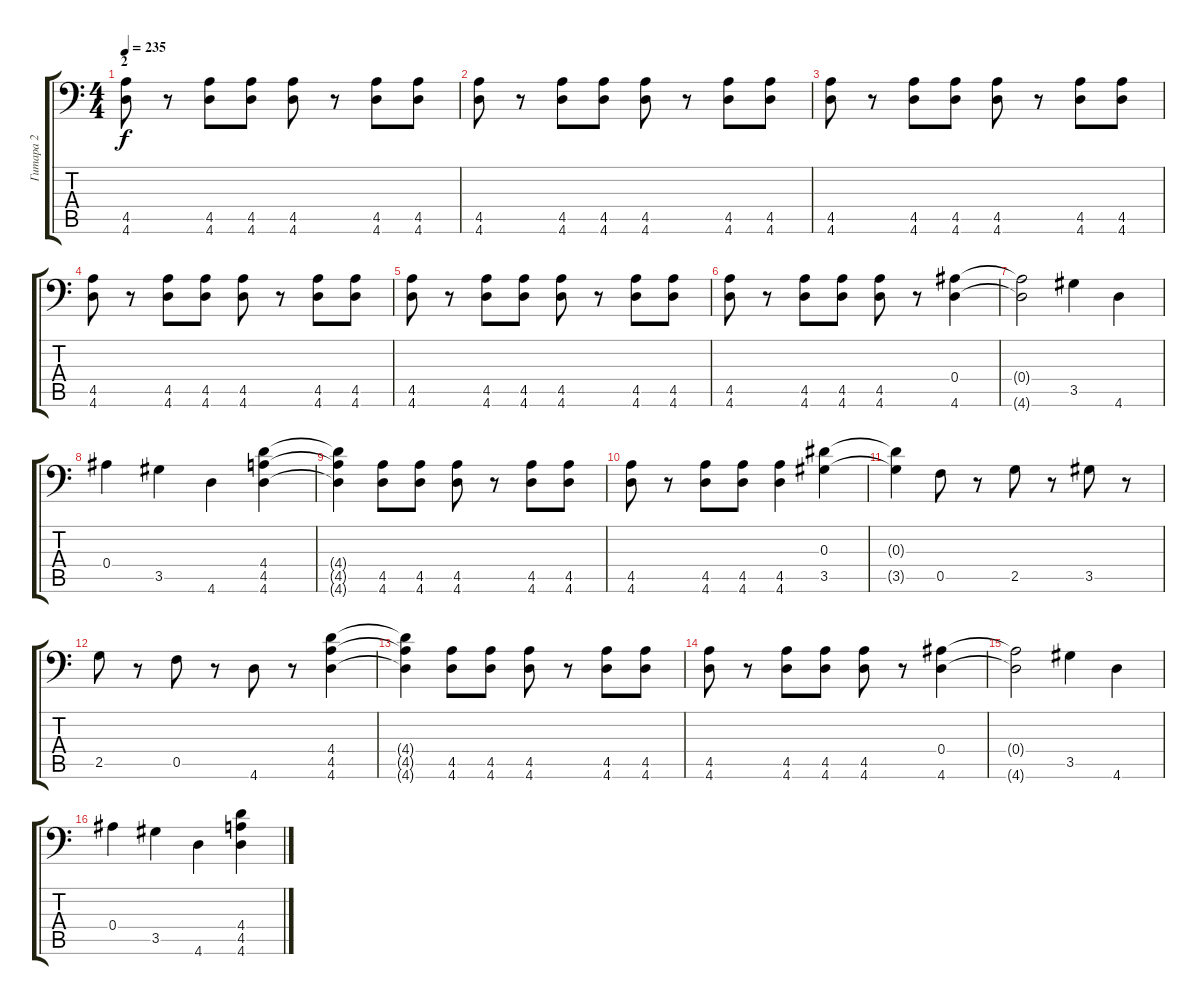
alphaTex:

\track ("Гитара 2" "Гитара 2") {instrument distortionguitar}
\staff {score tabs}
\tuning (C4 G3 Eb3 Bb2 F2 Bb1) {hide}
\ts (4 4)
\section ("" "2")
\tempo 235
\clef f4
\ks c
(4.5 4.6).8{dy f} r.8 (4.5 4.6).8 (4.5 4.6).8 (4.5 4.6).8 r.8 (4.5 4.6).8 (4.5 4.6).8 |
(4.5 4.6).8 r.8 (4.5 4.6).8 (4.5 4.6).8 (4.5 4.6).8 r.8 (4.5 4.6).8 (4.5 4.6).8 |
(4.5 4.6).8 r.8 (4.5 4.6).8 (4.5 4.6).8 (4.5 4.6).8 r.8 (4.5 4.6).8 (4.5 4.6).8 |
(4.5 4.6).8 r.8 (4.5 4.6).8 (4.5 4.6).8 (4.5 4.6).8 r.8 (4.5 4.6).8 (4.5 4.6).8 |
(4.5 4.6).8 r.8 (4.5 4.6).8 (4.5 4.6).8 (4.5 4.6).8 r.8 (4.5 4.6).8 (4.5 4.6).8 |
(4.5 4.6).8 r.8 (4.5 4.6).8 (4.5 4.6).8 (4.5 4.6).8 r.8 (0.4 4.6).4 |
(0.4{t} 4.6{t}).2 3.5.4 4.6.4 |
0.4.4 3.5.4 4.6.4 (4.4 4.5 4.6).4 |
(4.4{t} 4.5{t} 4.6{t}).4 (4.5 4.6).8 (4.5 4.6).8 (4.5 4.6).8 r.8 (4.5 4.6).8 (4.5 4.6).8 |
(4.5 4.6).8 r.8 (4.5 4.6).8 (4.5 4.6).8 (4.5 4.6).4 (0.3 3.5).4 |
(0.3{t} 3.5{t}).4 0.5.8 r.8 2.5.8 r.8 3.5.8 r.8 |
2.5.8 r.8 0.5.8 r.8 4.6.8 r.8 (4.4 4.5 4.6).4 |
(4.4{t} 4.5{t} 4.6{t}).4 (4.5 4.6).8 (4.5 4.6).8 (4.5 4.6).8 r.8 (4.5 4.6).8 (4.5 4.6).8 |
(4.5 4.6).8 r.8 (4.5 4.6).8 (4.5 4.6).8 (4.5 4.6).8 r.8 (0.4 4.6).4 |
(0.4{t} 4.6{t}).2 3.5.4 4.6.4 |
0.4.4 3.5.4 4.6.4 (4.4 4.5 4.6).4
